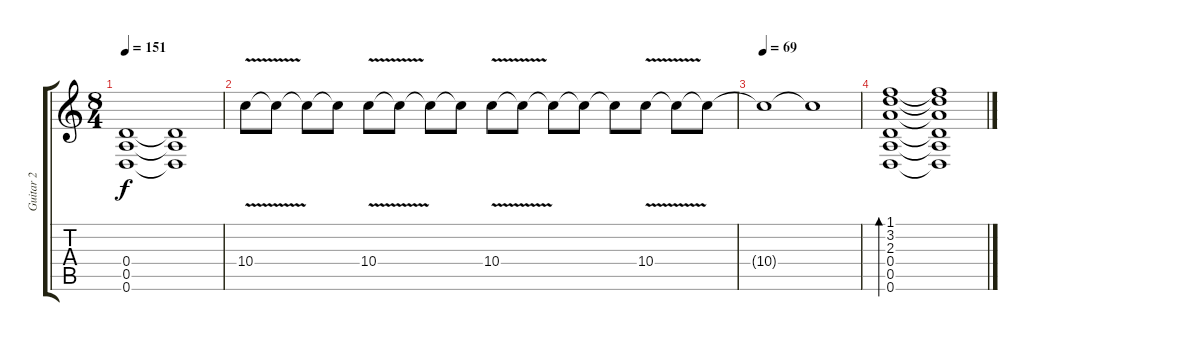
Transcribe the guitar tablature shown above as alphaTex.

\track ("Guitar 2" "Guitar 2") {instrument distortionguitar}
\staff {score tabs}
\tuning (E4 B3 G3 D3 A2 D2) {hide}
\ts (8 4)
\tempo 151
\clef g2
\ks c
(0.4 0.5 0.6).1{dy f} (0.4{t} 0.5{t} 0.6{t}).1 |
10.4{v}.8 10.4{t}.8 10.4{t}.8 10.4{t}.8 10.4{v}.8 10.4{t}.8 10.4{t}.8 10.4{t}.8 10.4{v}.8 10.4{t}.8 10.4{t}.8 10.4{t}.8 10.4{t}.8 10.4{v}.8 10.4{t}.8 10.4{t}.8 |
\tempo 69
10.4{t}.1 10.4{t}.1 |
(1.1 3.2 2.3 0.4 0.5 0.6).1{bd 480 instrument acousticguitarnylon} (1.1{t} 3.2{t} 2.3{t} 0.4{t} 0.5{t} 0.6{t}).1
